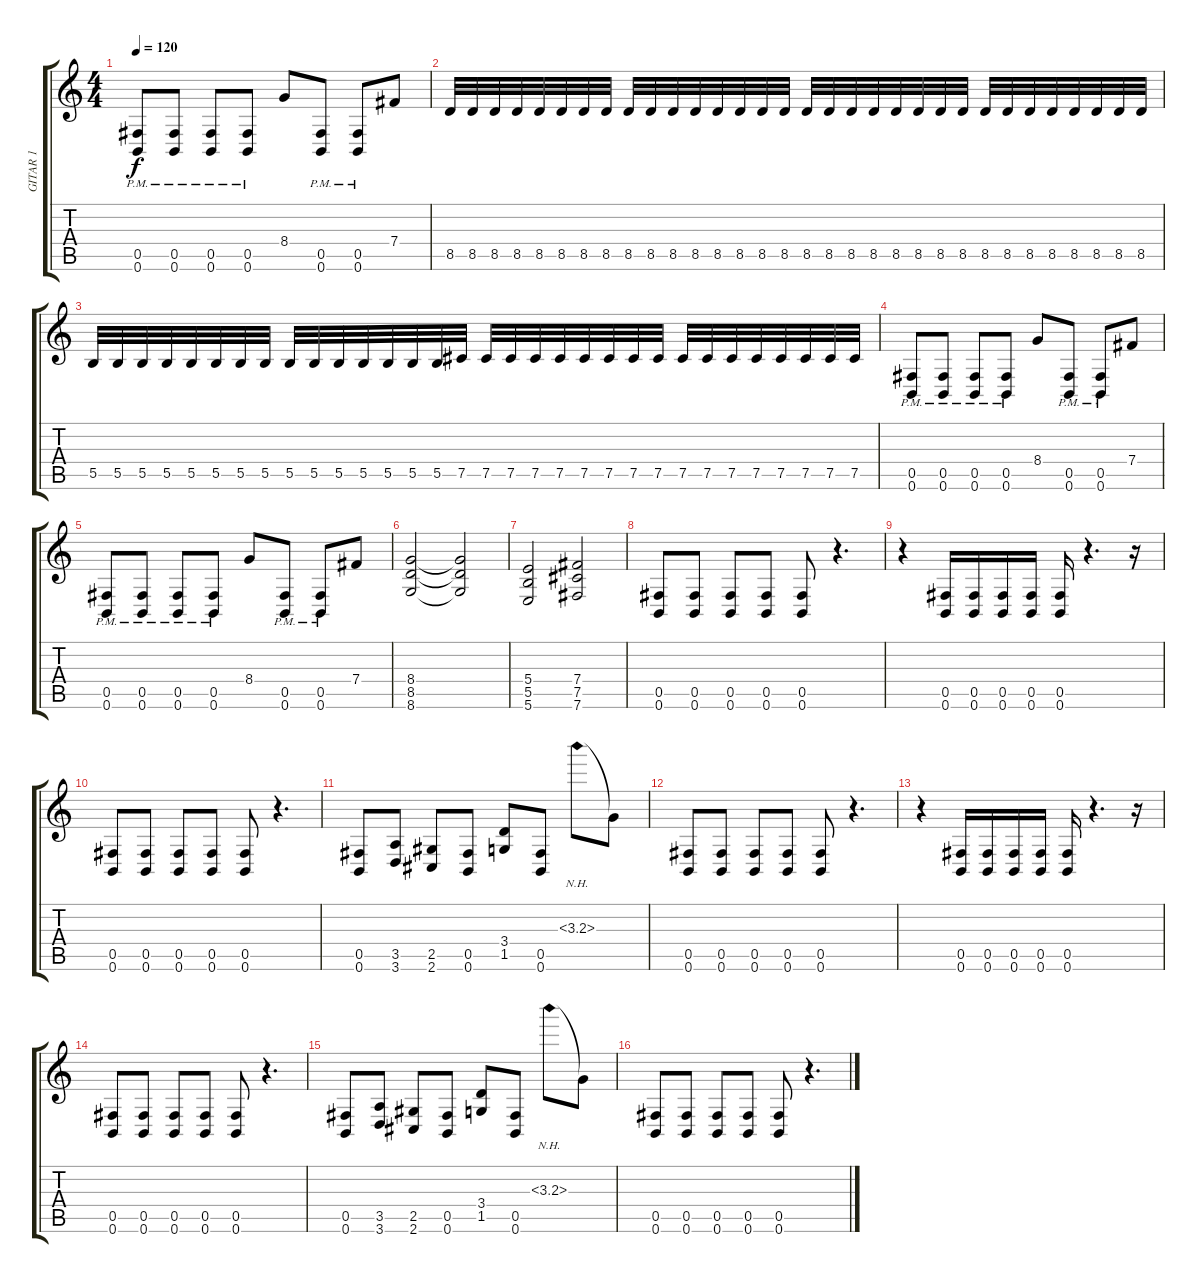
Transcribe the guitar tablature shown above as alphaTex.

\track ("GITAR 1" "GITAR 1") {instrument distortionguitar}
\staff {score tabs}
\tuning (Db4 Ab3 E3 B2 Gb2 B1) {hide}
\ts (4 4)
\tempo 120
\clef g2
\ks c
(0.5{pm} 0.6{pm}).8{dy f} (0.5{pm} 0.6{pm}).8 (0.5{pm} 0.6{pm}).8 (0.5{pm} 0.6{pm}).8 8.4.8 (0.5{pm} 0.6{pm}).8 (0.5{pm} 0.6{pm}).8 7.4.8 |
8.5.32 8.5.32 8.5.32 8.5.32 8.5.32 8.5.32 8.5.32 8.5.32 8.5.32 8.5.32 8.5.32 8.5.32 8.5.32 8.5.32 8.5.32 8.5.32 8.5.32 8.5.32 8.5.32 8.5.32 8.5.32 8.5.32 8.5.32 8.5.32 8.5.32 8.5.32 8.5.32 8.5.32 8.5.32 8.5.32 8.5.32 8.5.32 |
5.5.32 5.5.32 5.5.32 5.5.32 5.5.32 5.5.32 5.5.32 5.5.32 5.5.32 5.5.32 5.5.32 5.5.32 5.5.32 5.5.32 5.5.32 7.5.32 7.5.32 7.5.32 7.5.32 7.5.32 7.5.32 7.5.32 7.5.32 7.5.32 7.5.32 7.5.32 7.5.32 7.5.32 7.5.32 7.5.32 7.5.32 7.5.32 |
(0.5{pm} 0.6{pm}).8 (0.5{pm} 0.6{pm}).8 (0.5{pm} 0.6{pm}).8 (0.5{pm} 0.6{pm}).8 8.4.8 (0.5{pm} 0.6{pm}).8 (0.5{pm} 0.6{pm}).8 7.4.8 |
(0.5{pm} 0.6{pm}).8 (0.5{pm} 0.6{pm}).8 (0.5{pm} 0.6{pm}).8 (0.5{pm} 0.6{pm}).8 8.4.8 (0.5{pm} 0.6{pm}).8 (0.5{pm} 0.6{pm}).8 7.4.8 |
(8.4 8.5 8.6).2 (8.4{t} 8.5{t} 8.6{t}).2 |
(5.4 5.5 5.6).2 (7.4 7.5 7.6).2 |
(0.5 0.6).8 (0.5 0.6).8 (0.5 0.6).8 (0.5 0.6).8 (0.5 0.6).8 r.4{d} |
r.4 (0.5 0.6).16 (0.5 0.6).16 (0.5 0.6).16 (0.5 0.6).16 (0.5 0.6).16 r.4{d} r.16 |
(0.5 0.6).8 (0.5 0.6).8 (0.5 0.6).8 (0.5 0.6).8 (0.5 0.6).8 r.4{d} |
(0.5 0.6).8 (3.5 3.6).8 (2.5 2.6).8 (0.5 0.6).8 (3.4 1.5).8 (0.5 0.6).8 3.3{nh}.8 3.3{t}.8 |
(0.5 0.6).8 (0.5 0.6).8 (0.5 0.6).8 (0.5 0.6).8 (0.5 0.6).8 r.4{d} |
r.4 (0.5 0.6).16 (0.5 0.6).16 (0.5 0.6).16 (0.5 0.6).16 (0.5 0.6).16 r.4{d} r.16 |
(0.5 0.6).8 (0.5 0.6).8 (0.5 0.6).8 (0.5 0.6).8 (0.5 0.6).8 r.4{d} |
(0.5 0.6).8 (3.5 3.6).8 (2.5 2.6).8 (0.5 0.6).8 (3.4 1.5).8 (0.5 0.6).8 3.3{nh}.8 3.3{t}.8 |
(0.5 0.6).8 (0.5 0.6).8 (0.5 0.6).8 (0.5 0.6).8 (0.5 0.6).8 r.4{d}
